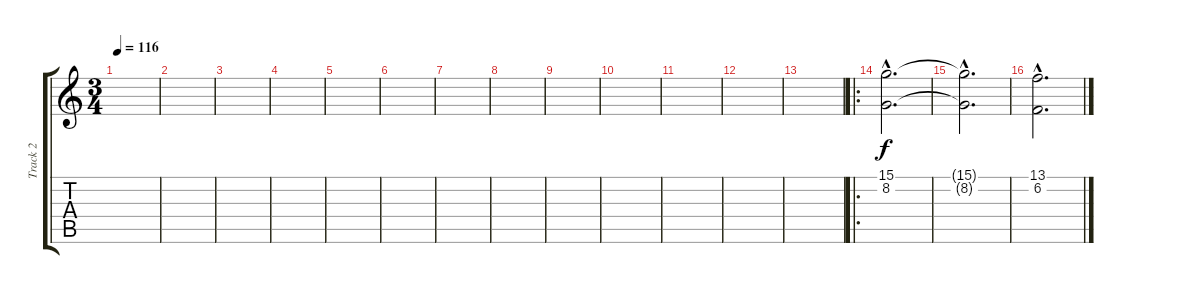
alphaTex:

\track ("Track 2" "Track 2") {instrument stringensemble1}
\staff {score tabs}
\tuning (E4 B3 G3 D3 A2 E2) {hide}
\ts (3 4)
\tempo 116
\clef g2
\ks c
|
|
|
|
|
|
|
|
|
|
|
|
|
\ro
(15.1{hac} 8.2{hac}).2{d} |
(15.1{hac t} 8.2{hac t}).2{d} |
(13.1{hac} 6.2{hac}).2{d}
